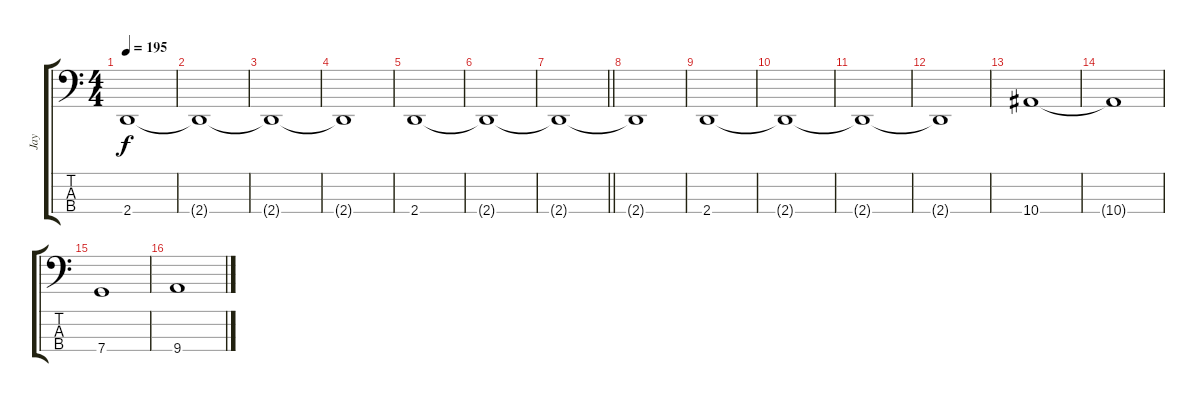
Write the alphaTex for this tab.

\track ("Jay" "Jay") {instrument electricbassfinger}
\staff {score tabs}
\tuning (F2 C2 G1 C1) {hide}
\ts (4 4)
\tempo 195
\clef f4
\ks c
2.4.1{dy f} |
2.4{t}.1 |
2.4{t}.1 |
2.4{t}.1 |
2.4.1 |
2.4{t}.1 |
\barLineRight lightlight
2.4{t}.1 |
2.4{t}.1 |
2.4.1 |
2.4{t}.1 |
2.4{t}.1 |
2.4{t}.1 |
10.4.1 |
10.4{t}.1 |
7.4.1 |
9.4.1
